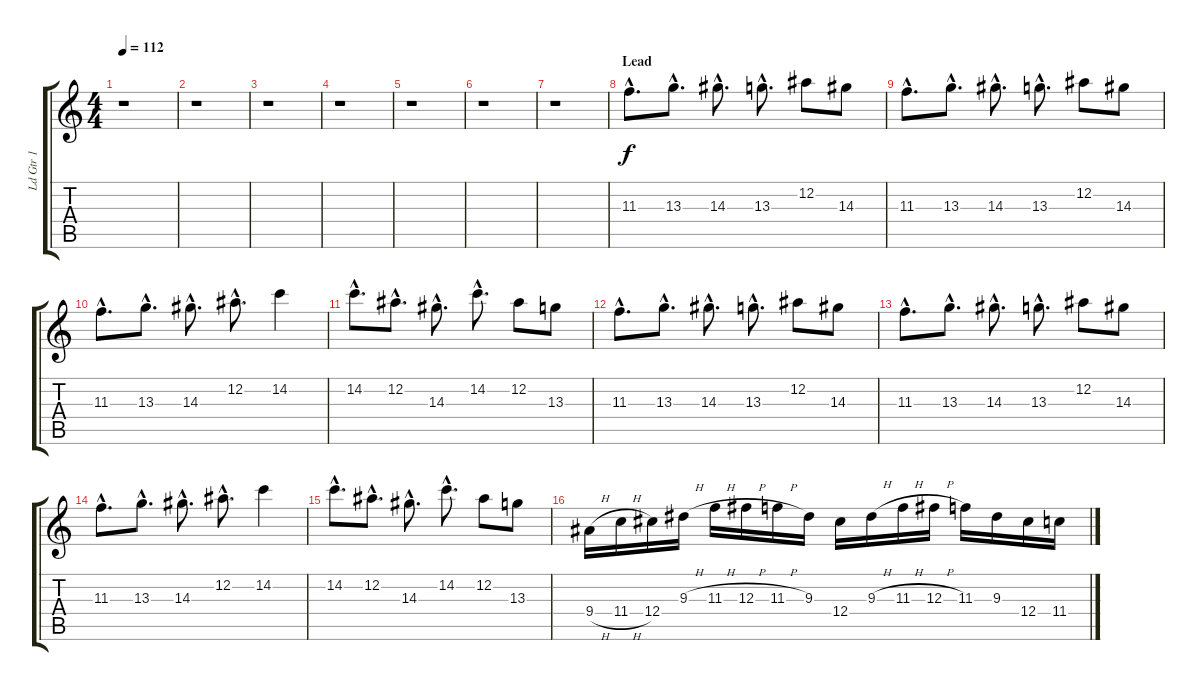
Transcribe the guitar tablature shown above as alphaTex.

\track ("Ld Gtr 1" "Ld Gtr 1") {instrument distortionguitar}
\staff {score tabs}
\tuning (Eb4 Bb3 Gb3 Db3 Ab2 Eb2) {hide}
\ts (4 4)
\tempo 112
\clef g2
\ks c
r.1{dy f} |
r.1 |
r.1 |
r.1 |
r.1 |
r.1 |
r.1 |
\section ("" "Lead")
11.3{hac}.8{d volume 16} 13.3{hac}.8{d} 14.3{hac}.8{d} 13.3{hac}.8{d} 12.2.8 14.3.8 |
11.3{hac}.8{d} 13.3{hac}.8{d} 14.3{hac}.8{d} 13.3{hac}.8{d} 12.2.8 14.3.8 |
11.3{hac}.8{d} 13.3{hac}.8{d} 14.3{hac}.8{d} 12.2{hac}.8{d} 14.2.4 |
14.2{hac}.8{d} 12.2{hac}.8{d} 14.3{hac}.8{d} 14.2{hac}.8{d} 12.2.8 13.3.8 |
11.3{hac}.8{d} 13.3{hac}.8{d} 14.3{hac}.8{d} 13.3{hac}.8{d} 12.2.8 14.3.8 |
11.3{hac}.8{d} 13.3{hac}.8{d} 14.3{hac}.8{d} 13.3{hac}.8{d} 12.2.8 14.3.8 |
11.3{hac}.8{d} 13.3{hac}.8{d} 14.3{hac}.8{d} 12.2{hac}.8{d} 14.2.4 |
14.2{hac}.8{d} 12.2{hac}.8{d} 14.3{hac}.8{d} 14.2{hac}.8{d} 12.2.8 13.3.8 |
9.4{h}.16 11.4{h}.16 12.4.16 9.3{h}.16 11.3{h}.16 12.3{h}.16 11.3{h}.16 9.3.16 12.4.16 9.3{h}.16 11.3{h}.16 12.3{h}.16 11.3.16 9.3.16 12.4.16 11.4.16
